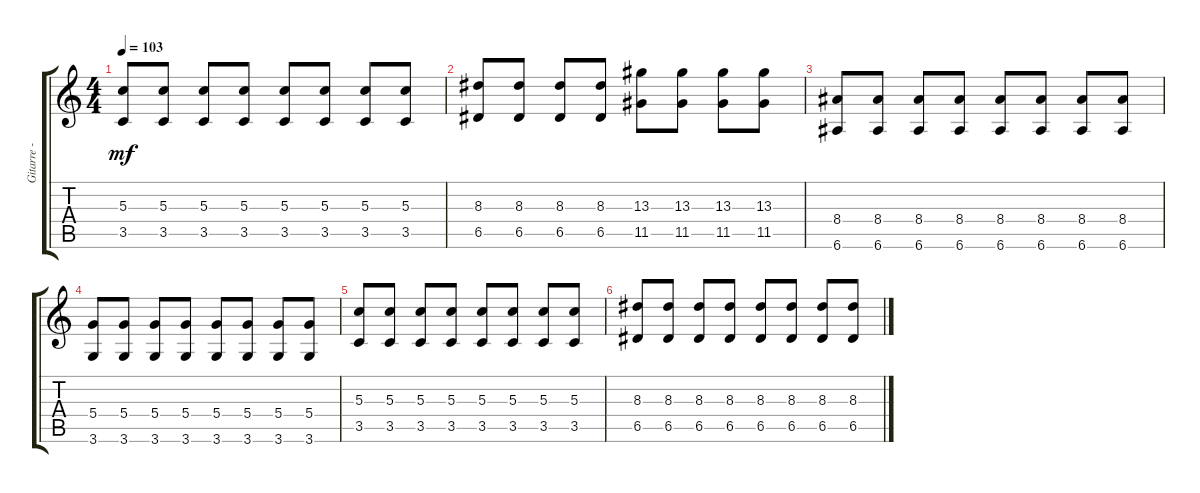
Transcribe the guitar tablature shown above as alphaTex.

\track ("Gitarre - 1" "Gitarre - ") {instrument overdrivenguitar}
\staff {score tabs}
\tuning (E4 B3 G3 D3 A2 E2) {hide}
\ts (4 4)
\tempo 103
\clef g2
\ks c
(5.3 3.5).8{dy mf} (5.3 3.5).8 (5.3 3.5).8 (5.3 3.5).8 (5.3 3.5).8 (5.3 3.5).8 (5.3 3.5).8 (5.3 3.5).8 |
(8.3 6.5).8 (8.3 6.5).8 (8.3 6.5).8 (8.3 6.5).8 (13.3 11.5).8 (13.3 11.5).8 (13.3 11.5).8 (13.3 11.5).8 |
(8.4 6.6).8 (8.4 6.6).8 (8.4 6.6).8 (8.4 6.6).8 (8.4 6.6).8 (8.4 6.6).8 (8.4 6.6).8 (8.4 6.6).8 |
(5.4 3.6).8 (5.4 3.6).8 (5.4 3.6).8 (5.4 3.6).8 (5.4 3.6).8 (5.4 3.6).8 (5.4 3.6).8 (5.4 3.6).8 |
(5.3 3.5).8 (5.3 3.5).8 (5.3 3.5).8 (5.3 3.5).8 (5.3 3.5).8 (5.3 3.5).8 (5.3 3.5).8 (5.3 3.5).8 |
(8.3 6.5).8 (8.3 6.5).8 (8.3 6.5).8 (8.3 6.5).8 (8.3 6.5).8 (8.3 6.5).8 (8.3 6.5).8 (8.3 6.5).8
